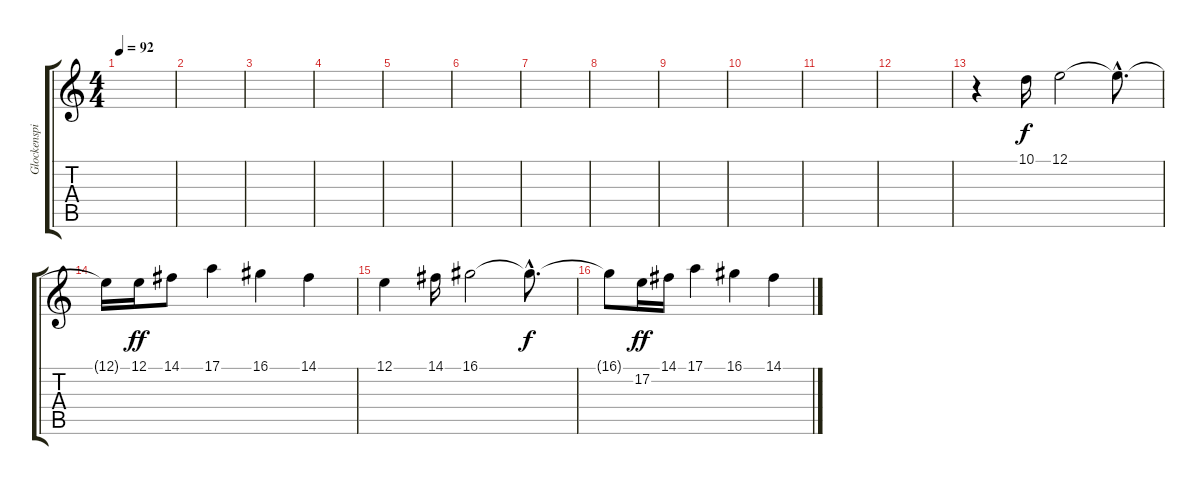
\track ("Glockenspiel" "Glockenspi") {instrument glockenspiel}
\staff {score tabs}
\tuning (E4 B3 G3 D3 A2 E2) {hide}
\ts (4 4)
\tempo 92
\clef g2
\ks c
|
|
|
|
|
|
|
|
|
|
|
|
r.4 10.1.16 12.1.2 12.1{hac t}.8{d dy f} |
12.1{t}.16 12.1.16{dy ff} 14.1.8 17.1.4 16.1.4 14.1.4 |
12.1.4 14.1.16 16.1.2 16.1{hac t}.8{d dy f} |
16.1{t}.8 17.2.16{dy ff} 14.1.16 17.1.4 16.1.4 14.1.4
